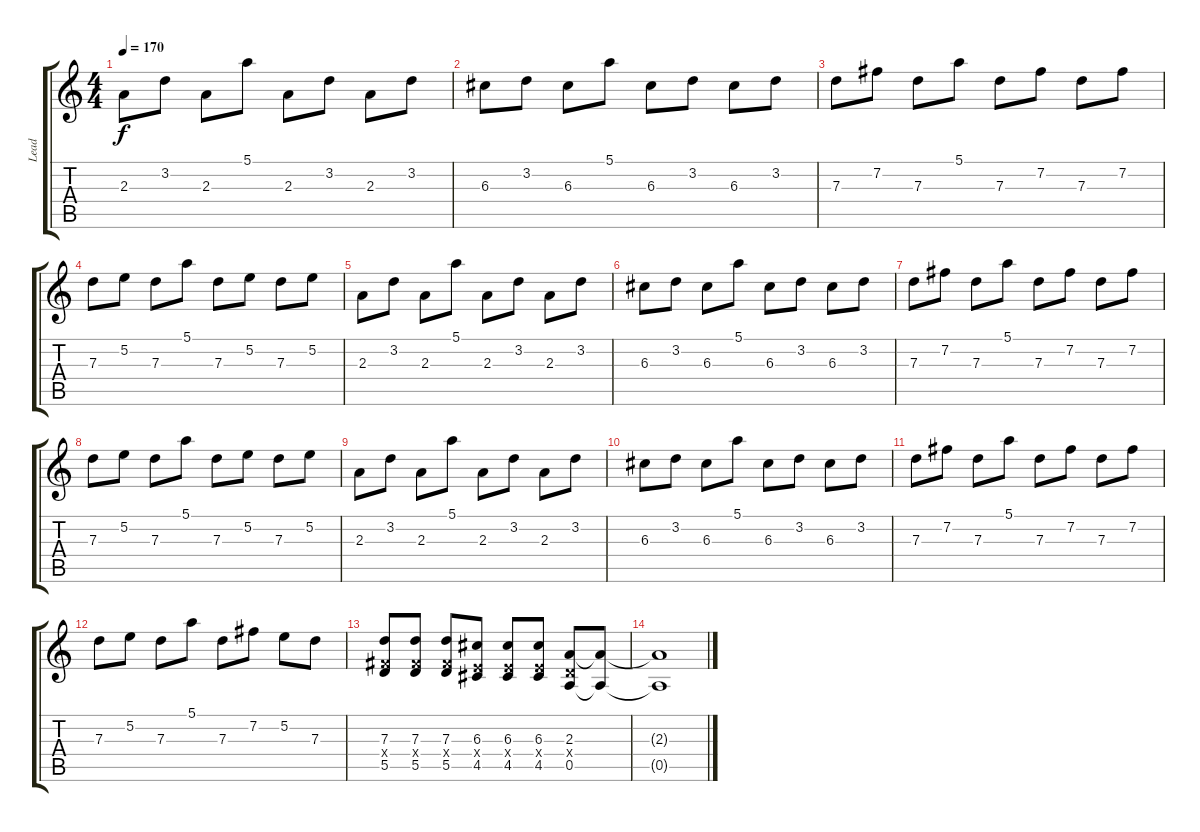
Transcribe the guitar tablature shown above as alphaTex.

\track ("Lead" "Lead") {instrument distortionguitar}
\staff {score tabs}
\tuning (E4 B3 G3 D3 A2 D2) {hide}
\ts (4 4)
\tempo 170
\clef g2
\ks c
2.3.8{dy f} 3.2.8 2.3.8 5.1.8 2.3.8 3.2.8 2.3.8 3.2.8 |
6.3.8 3.2.8 6.3.8 5.1.8 6.3.8 3.2.8 6.3.8 3.2.8 |
7.3.8 7.2.8 7.3.8 5.1.8 7.3.8 7.2.8 7.3.8 7.2.8 |
7.3.8 5.2.8 7.3.8 5.1.8 7.3.8 5.2.8 7.3.8 5.2.8 |
2.3.8 3.2.8 2.3.8 5.1.8 2.3.8 3.2.8 2.3.8 3.2.8 |
6.3.8 3.2.8 6.3.8 5.1.8 6.3.8 3.2.8 6.3.8 3.2.8 |
7.3.8 7.2.8 7.3.8 5.1.8 7.3.8 7.2.8 7.3.8 7.2.8 |
7.3.8 5.2.8 7.3.8 5.1.8 7.3.8 5.2.8 7.3.8 5.2.8 |
2.3.8 3.2.8 2.3.8 5.1.8 2.3.8 3.2.8 2.3.8 3.2.8 |
6.3.8 3.2.8 6.3.8 5.1.8 6.3.8 3.2.8 6.3.8 3.2.8 |
7.3.8 7.2.8 7.3.8 5.1.8 7.3.8 7.2.8 7.3.8 7.2.8 |
7.3.8 5.2.8 7.3.8 5.1.8 7.3.8 7.2.8 5.2.8 7.3.8 |
(7.3 4.4{x} 5.5).8 (7.3 4.4{x} 5.5).8 (7.3 4.4{x} 5.5).8 (6.3 2.4{x} 4.5).8 (6.3 2.4{x} 4.5).8 (6.3 2.4{x} 4.5).8 (2.3 0.4{x} 0.5).8 (2.3{t} 0.5{t}).8 |
(2.3{t} 0.5{t}).1
